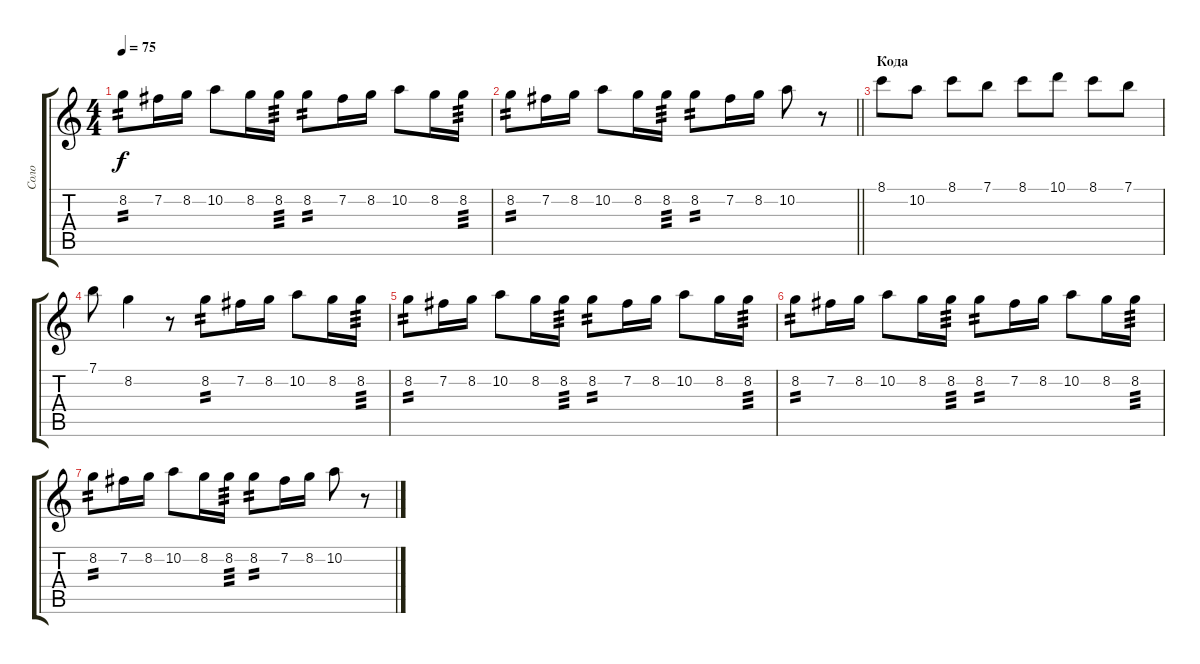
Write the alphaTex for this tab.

\track ("Соло" "Соло") {instrument acousticguitarsteel}
\staff {score tabs}
\tuning (E4 B3 G3 D3 A2 E2) {hide}
\ts (4 4)
\tempo 75
\clef g2
\ks c
8.2.8{tp 2 dy f} 7.2.16 8.2.16 10.2.8 8.2.16 8.2.16{tp 3} 8.2.8{tp 2} 7.2.16 8.2.16 10.2.8 8.2.16 8.2.16{tp 3} |
\barLineRight lightlight
8.2.8{tp 2} 7.2.16 8.2.16 10.2.8 8.2.16 8.2.16{tp 3} 8.2.8{tp 2} 7.2.16 8.2.16 10.2.8 r.8 |
\section ("" "Кода")
8.1.8 10.2.8 8.1.8 7.1.8 8.1.8 10.1.8 8.1.8 7.1.8 |
7.1.8 8.2.4 r.8 8.2.8{tp 2} 7.2.16 8.2.16 10.2.8 8.2.16 8.2.16{tp 3} |
8.2.8{tp 2} 7.2.16 8.2.16 10.2.8 8.2.16 8.2.16{tp 3} 8.2.8{tp 2} 7.2.16 8.2.16 10.2.8 8.2.16 8.2.16{tp 3} |
8.2.8{tp 2} 7.2.16 8.2.16 10.2.8 8.2.16 8.2.16{tp 3} 8.2.8{tp 2} 7.2.16 8.2.16 10.2.8 8.2.16 8.2.16{tp 3} |
8.2.8{tp 2} 7.2.16 8.2.16 10.2.8 8.2.16 8.2.16{tp 3} 8.2.8{tp 2} 7.2.16 8.2.16 10.2.8 r.8
